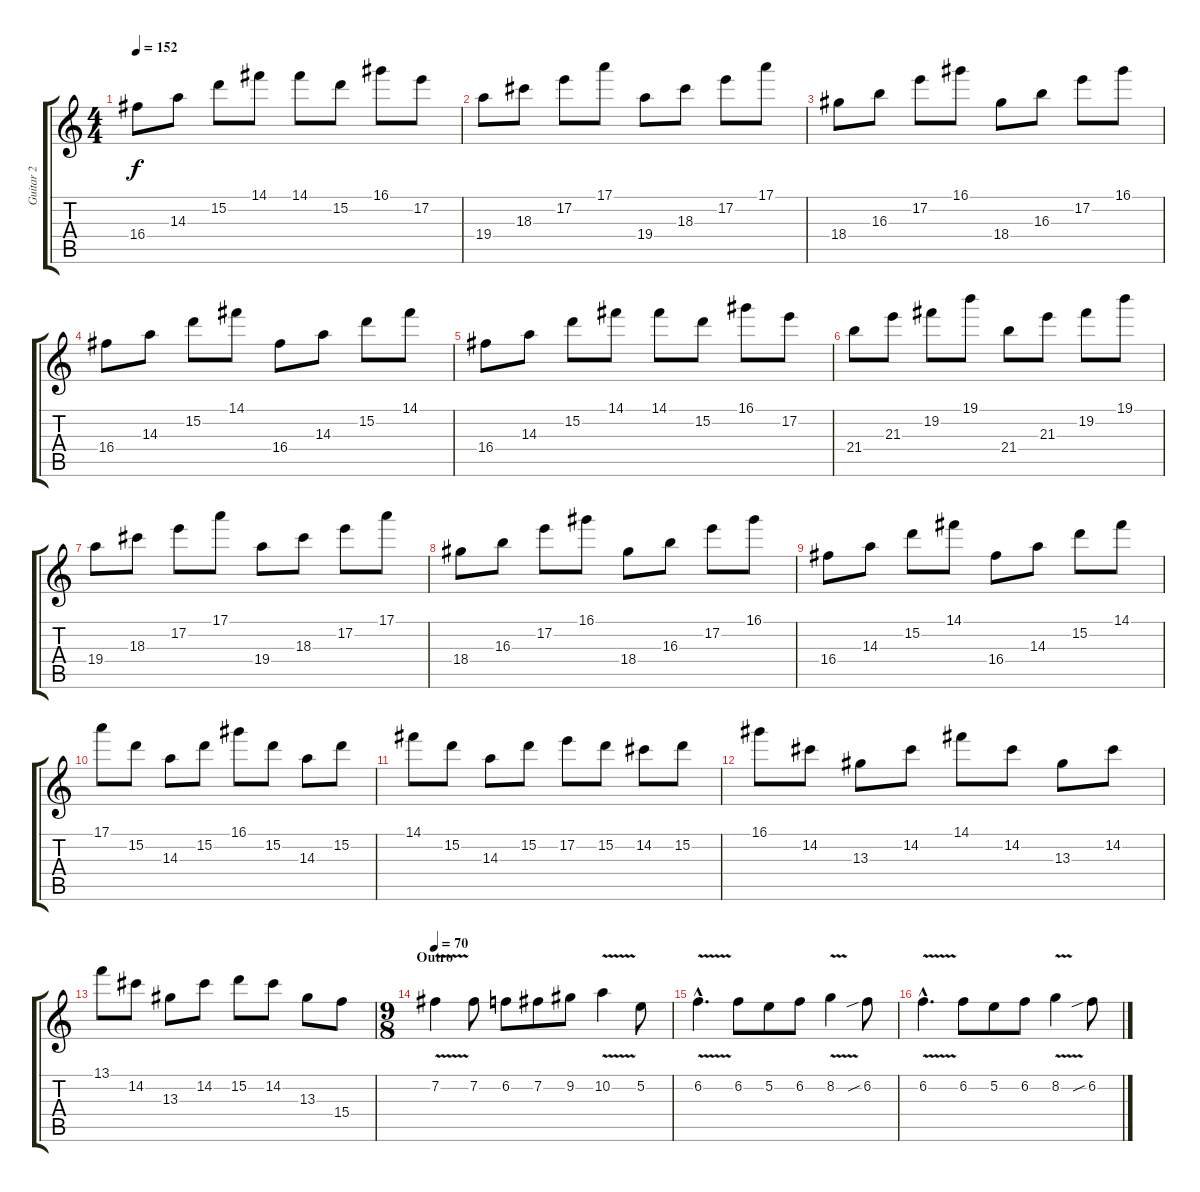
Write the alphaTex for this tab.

\track ("Guitar 2" "Guitar 2") {instrument distortionguitar}
\staff {score tabs}
\tuning (E4 B3 G3 D3 A2 D2) {hide}
\ts (4 4)
\tempo 152
\clef g2
\ks c
16.4.8{dy f} 14.3.8 15.2.8 14.1.8 14.1.8 15.2.8 16.1.8 17.2.8 |
19.4.8 18.3.8 17.2.8 17.1.8 19.4.8 18.3.8 17.2.8 17.1.8 |
18.4.8 16.3.8 17.2.8 16.1.8 18.4.8 16.3.8 17.2.8 16.1.8 |
16.4.8 14.3.8 15.2.8 14.1.8 16.4.8 14.3.8 15.2.8 14.1.8 |
16.4.8 14.3.8 15.2.8 14.1.8 14.1.8 15.2.8 16.1.8 17.2.8 |
21.4.8 21.3.8 19.2.8 19.1.8 21.4.8 21.3.8 19.2.8 19.1.8 |
19.4.8 18.3.8 17.2.8 17.1.8 19.4.8 18.3.8 17.2.8 17.1.8 |
18.4.8 16.3.8 17.2.8 16.1.8 18.4.8 16.3.8 17.2.8 16.1.8 |
16.4.8 14.3.8 15.2.8 14.1.8 16.4.8 14.3.8 15.2.8 14.1.8 |
17.1.8 15.2.8 14.3.8 15.2.8 16.1.8 15.2.8 14.3.8 15.2.8 |
14.1.8 15.2.8 14.3.8 15.2.8 17.2.8 15.2.8 14.2.8 15.2.8 |
16.1.8 14.2.8 13.3.8 14.2.8 14.1.8 14.2.8 13.3.8 14.2.8 |
13.1.8 14.2.8 13.3.8 14.2.8 15.2.8 14.2.8 13.3.8 15.4.8 |
\ts (9 8)
\section ("" "Outro")
\tempo 70
7.2{v}.4 7.2.8 6.2.8 7.2.8 9.2.8 10.2{v}.4 5.2.8 |
6.2{v hac}.4{d} 6.2.8 5.2.8 6.2.8 8.2{v}.4 6.2{sib}.8 |
6.2{v hac}.4{d} 6.2.8 5.2.8 6.2.8 8.2{v}.4 6.2{sib}.8
